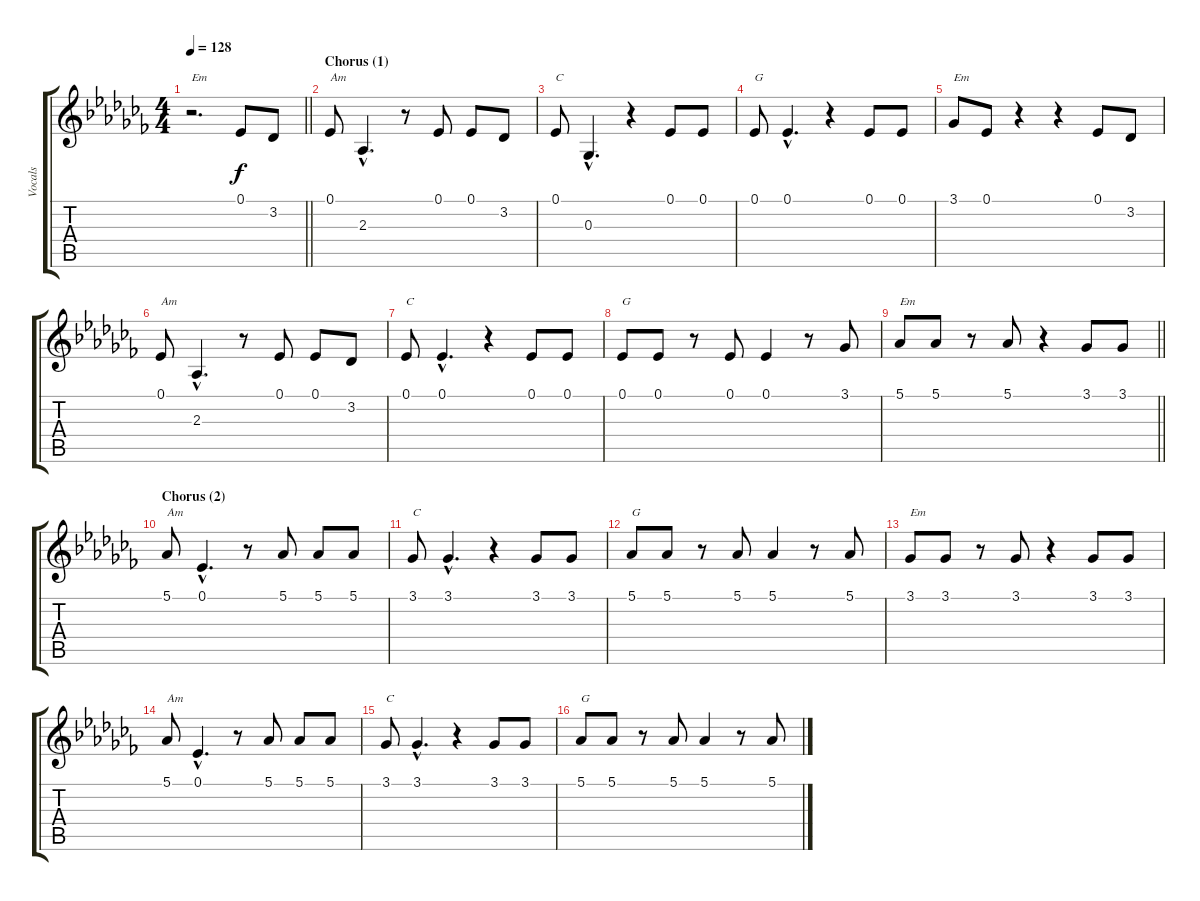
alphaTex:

\track ("Vocals" "Vocals") {instrument sopranosax}
\staff {score tabs}
\tuning (Eb4 Bb3 Gb3 Db3 Ab2 Eb2) {hide}
\ts (4 4)
\tempo 128
\clef g2
\barLineRight lightlight
\ks abminor
r.2{d txt "Em" dy f} 0.1.8 3.2.8 |
\section ("" "Chorus (1)")
0.1.8{txt "Am"} 2.3{hac}.4{d} r.8 0.1.8 0.1.8 3.2.8 |
0.1.8{txt "C"} 0.3{hac}.4{d} r.4 0.1.8 0.1.8 |
0.1.8{txt "G"} 0.1{hac}.4{d} r.4 0.1.8 0.1.8 |
3.1.8{txt "Em"} 0.1.8 r.4 r.4 0.1.8 3.2.8 |
0.1.8{txt "Am"} 2.3{hac}.4{d} r.8 0.1.8 0.1.8 3.2.8 |
0.1.8{txt "C"} 0.1{hac}.4{d} r.4 0.1.8 0.1.8 |
0.1.8{txt "G"} 0.1.8 r.8 0.1.8 0.1.4 r.8 3.1.8 |
\barLineRight lightlight
5.1.8{txt "Em"} 5.1.8 r.8 5.1.8 r.4 3.1.8 3.1.8 |
\section ("" "Chorus (2)")
5.1.8{txt "Am"} 0.1{hac}.4{d} r.8 5.1.8 5.1.8 5.1.8 |
3.1.8{txt "C"} 3.1{hac}.4{d} r.4 3.1.8 3.1.8 |
5.1.8{txt "G"} 5.1.8 r.8 5.1.8 5.1.4 r.8 5.1.8 |
3.1.8{txt "Em"} 3.1.8 r.8 3.1.8 r.4 3.1.8 3.1.8 |
5.1.8{txt "Am"} 0.1{hac}.4{d} r.8 5.1.8 5.1.8 5.1.8 |
3.1.8{txt "C"} 3.1{hac}.4{d} r.4 3.1.8 3.1.8 |
5.1.8{txt "G"} 5.1.8 r.8 5.1.8 5.1.4 r.8 5.1.8
